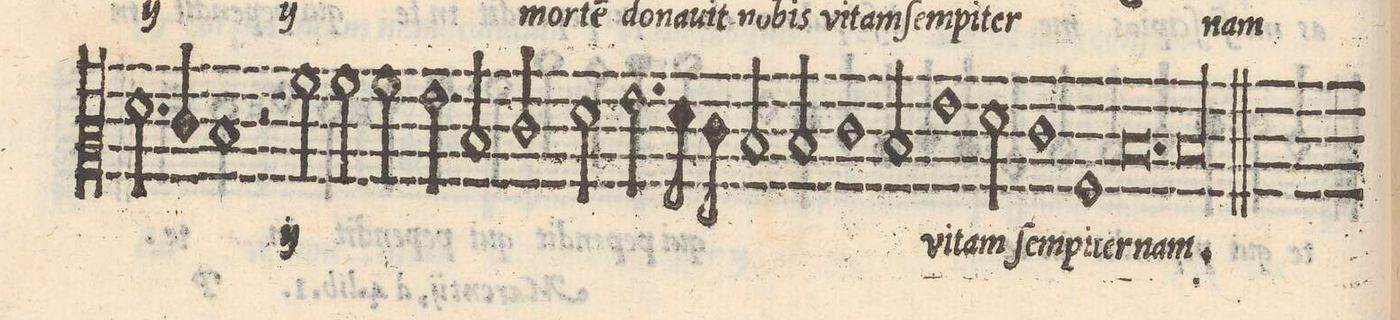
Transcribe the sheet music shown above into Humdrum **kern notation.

**kern	**text
*I"Altus	*
*clefC2	*
*k[]	*
*met(C|)	*
*M2/1	*
=66-	=66-
2.f\	.
4e/	.
1d	.
=67-	=67-
2r	.
*	*ij
2a\	do-
2a\	-na-
2a\	-vit
=68-	=68-
2g\	no-
2d/	-bis
2e/	vi-
2f\	-tam
=69-	=69-
2.g\	sem-
8f\	-pi-
8e\	.
2d/	.
2d/	.
=70-	=70-
1e	-ter-
2d/	-nam
*	*Xij
1g\	vi-
=71-	=71-
2f\	-tam
1e	ſem-
=72-	=72-
1A	-pi-
0.d	-ter-
=73-	=73-
=74-	=74-
00d	-nam.
=75-	=75-
=||	=||
*-	*-
